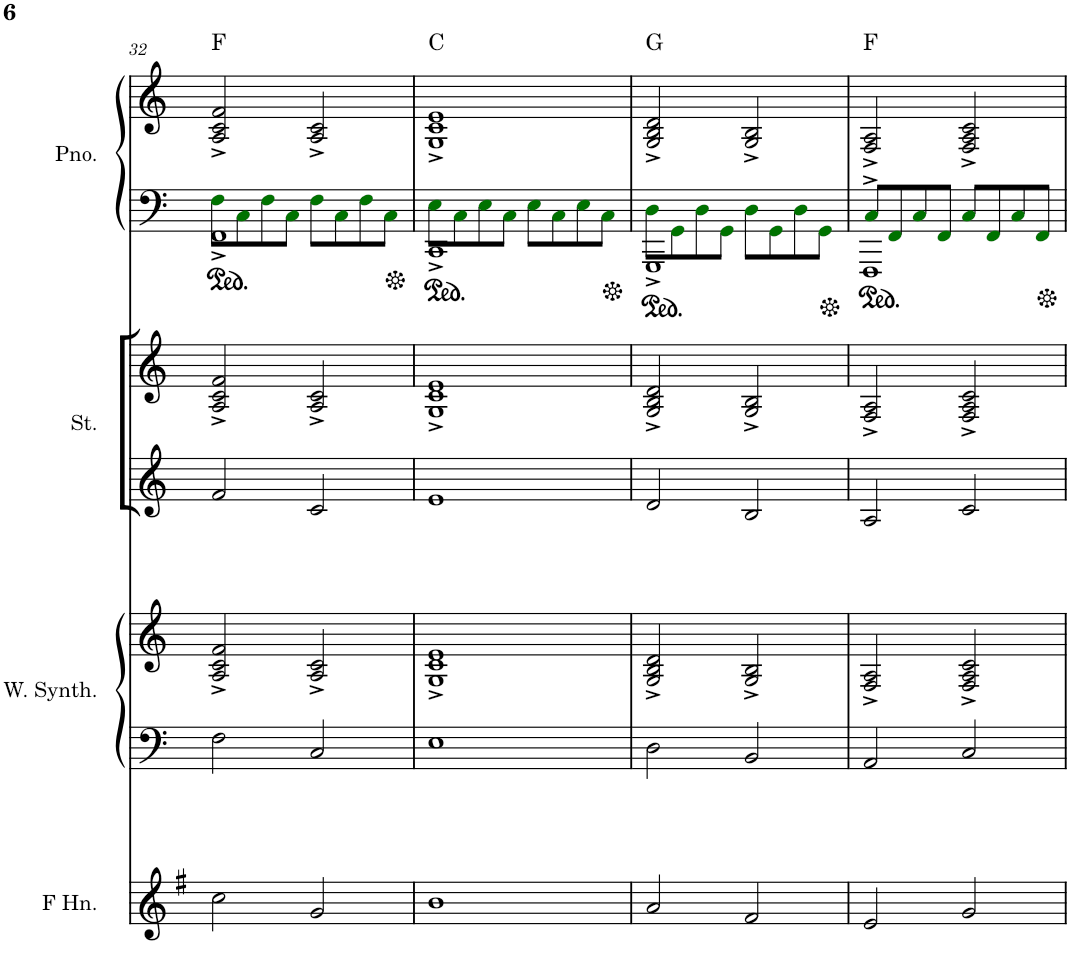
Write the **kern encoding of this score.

**kern	**kern	**kern	**kern	**kern	**kern	**kern	**harte
*part4	*part3	*part3	*part2	*part2	*part1	*part1	*part1
*staff7	*staff6	*staff5	*staff4	*staff3	*staff2	*staff1	*
*I"Horn in F	*I"Warm Synthesizer 1	*	*I"Strings	*	*I"Piano	*	*
*	*I'W. Synth.	*	*I'St.	*	*I'Pno.	*	*
!!LO:PB:g=z
*clefG2	*clefF4	*clefG2	*clefG2	*clefG2	*clefF4	*clefG2	*
*Trd4c7	*	*	*	*	*	*	*
*k[f#]	*k[]	*k[]	*k[]	*k[]	*k[]	*k[]	*
*M4/4	*M4/4	*M4/4	*M4/4	*M4/4	*M4/4	*M4/4	*
=32	=32	=32	=32	=32	=32	=32	=32
*	*	*	*	*	*^	*	*
2cc\	2F\	2A/^ 2c/^ 2f/^	2f/	2A/^ 2c/^ 2f/^	1FF^	8Fi\L	2A/^ 2c/^ 2f/^	F:maj
.	.	.	.	.	.	8Ci\	.	.
.	.	.	.	.	.	8Fi\	.	.
.	.	.	.	.	.	8Ci\J	.	.
2g/	2C/	2A/^ 2c/^	2c/	2A/^ 2c/^	.	8Fi\L	2A/^ 2c/^	.
.	.	.	.	.	.	8Ci\	.	.
.	.	.	.	.	.	8Fi\	.	.
.	.	.	.	.	.	8Ci\J	.	.
=33	=33	=33	=33	=33	=33	=33	=33	=33
1b	1E	1G^ 1c^ 1e^	1e	1G^ 1c^ 1e^	1CC^	8Ei\L	1G^ 1c^ 1e^	C:maj
.	.	.	.	.	.	8Ci\	.	.
.	.	.	.	.	.	8Ei\	.	.
.	.	.	.	.	.	8Ci\J	.	.
.	.	.	.	.	.	8Ei\L	.	.
.	.	.	.	.	.	8Ci\	.	.
.	.	.	.	.	.	8Ei\	.	.
.	.	.	.	.	.	8Ci\J	.	.
=34	=34	=34	=34	=34	=34	=34	=34	=34
2a/	2D\	2G/^ 2B/^ 2d/^	2d/	2G/^ 2B/^ 2d/^	1GGG^	8Di\L	2G/^ 2B/^ 2d/^	G:maj
.	.	.	.	.	.	8GGi\	.	.
.	.	.	.	.	.	8Di\	.	.
.	.	.	.	.	.	8GGi\J	.	.
2f#/	2BB/	2G/^ 2B/^	2B/	2G/^ 2B/^	.	8Di\L	2G/^ 2B/^	.
.	.	.	.	.	.	8GGi\	.	.
.	.	.	.	.	.	8Di\	.	.
.	.	.	.	.	.	8GGi\J	.	.
=35	=35	=35	=35	=35	=35	=35	=35	=35
2e/	2AA/	2F/^ 2A/^	2A/	2F/^ 2A/^	1FFF^	8Ci/L	2F/^ 2A/^	F:maj
.	.	.	.	.	.	8FFi/	.	.
.	.	.	.	.	.	8Ci/	.	.
.	.	.	.	.	.	8FFi/J	.	.
2g/	2C/	2F/^ 2A/^ 2c/^	2c/	2F/^ 2A/^ 2c/^	.	8Ci/L	2F/^ 2A/^ 2c/^	.
.	.	.	.	.	.	8FFi/	.	.
.	.	.	.	.	.	8Ci/	.	.
.	.	.	.	.	.	8FFi/J	.	.
*	*	*	*	*	*v	*v	*	*
=	=	=	=	=	=	=	=
*-	*-	*-	*-	*-	*-	*-	*-
